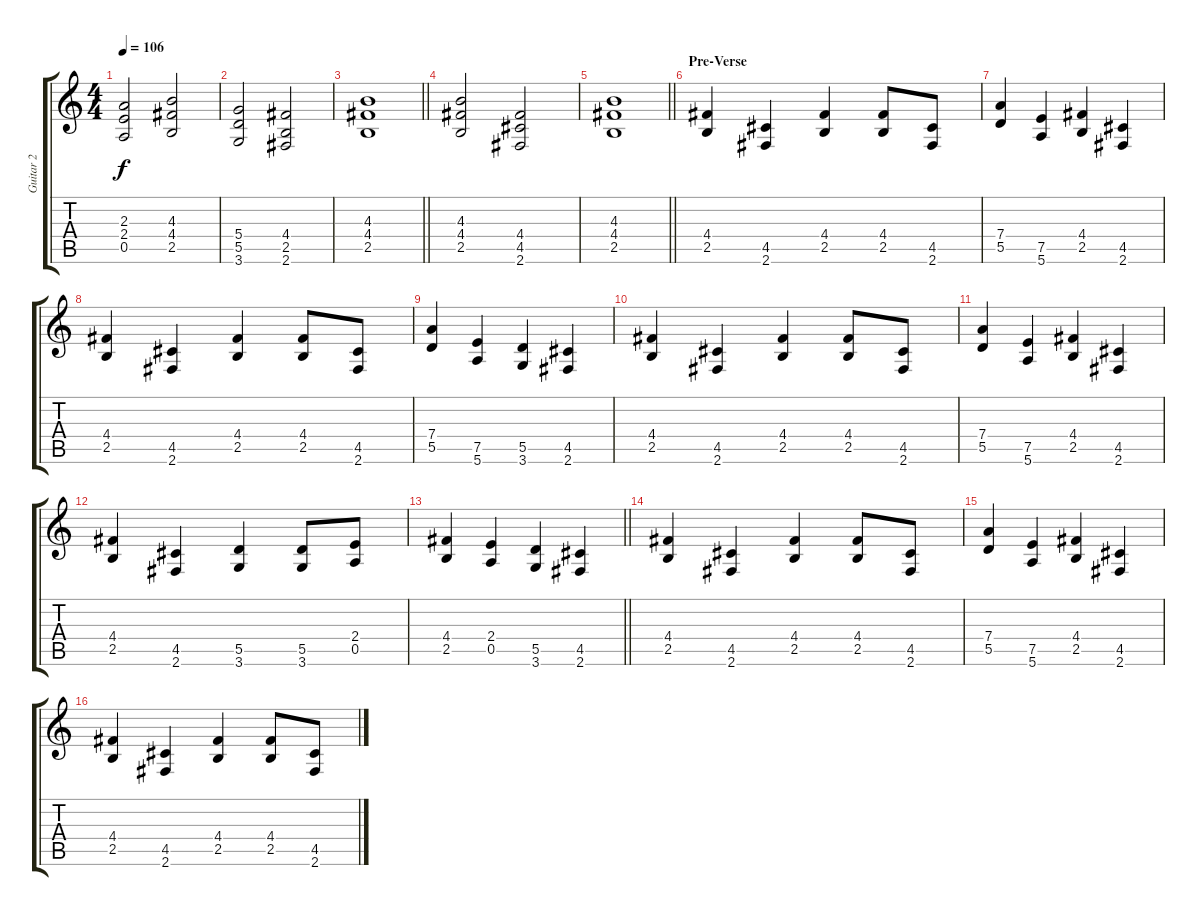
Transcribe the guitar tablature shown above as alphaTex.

\track ("Guitar 2" "Guitar 2") {instrument distortionguitar}
\staff {score tabs}
\tuning (E4 B3 G3 D3 A2 E2) {hide}
\ts (4 4)
\tempo 106
\clef g2
\ks c
(2.3 2.4 0.5).2{dy f} (4.3 4.4 2.5).2 |
(5.4 5.5 3.6).2 (4.4 2.5 2.6).2 |
\barLineRight lightlight
(4.3 4.4 2.5).1 |
\section ("" "")
(4.3 4.4 2.5).2 (4.4 4.5 2.6).2 |
\barLineRight lightlight
(4.3 4.4 2.5).1 |
\section ("" "Pre-Verse")
(4.4 2.5).4 (4.5 2.6).4 (4.4 2.5).4 (4.4 2.5).8 (4.5 2.6).8 |
(7.4 5.5).4 (7.5 5.6).4 (4.4 2.5).4 (4.5 2.6).4 |
(4.4 2.5).4 (4.5 2.6).4 (4.4 2.5).4 (4.4 2.5).8 (4.5 2.6).8 |
(7.4 5.5).4 (7.5 5.6).4 (5.5 3.6).4 (4.5 2.6).4 |
(4.4 2.5).4 (4.5 2.6).4 (4.4 2.5).4 (4.4 2.5).8 (4.5 2.6).8 |
(7.4 5.5).4 (7.5 5.6).4 (4.4 2.5).4 (4.5 2.6).4 |
(4.4 2.5).4 (4.5 2.6).4 (5.5 3.6).4 (5.5 3.6).8 (2.4 0.5).8 |
\barLineRight lightlight
(4.4 2.5).4 (2.4 0.5).4 (5.5 3.6).4 (4.5 2.6).4 |
\section ("" "")
(4.4 2.5).4 (4.5 2.6).4 (4.4 2.5).4 (4.4 2.5).8 (4.5 2.6).8 |
(7.4 5.5).4 (7.5 5.6).4 (4.4 2.5).4 (4.5 2.6).4 |
(4.4 2.5).4 (4.5 2.6).4 (4.4 2.5).4 (4.4 2.5).8 (4.5 2.6).8
